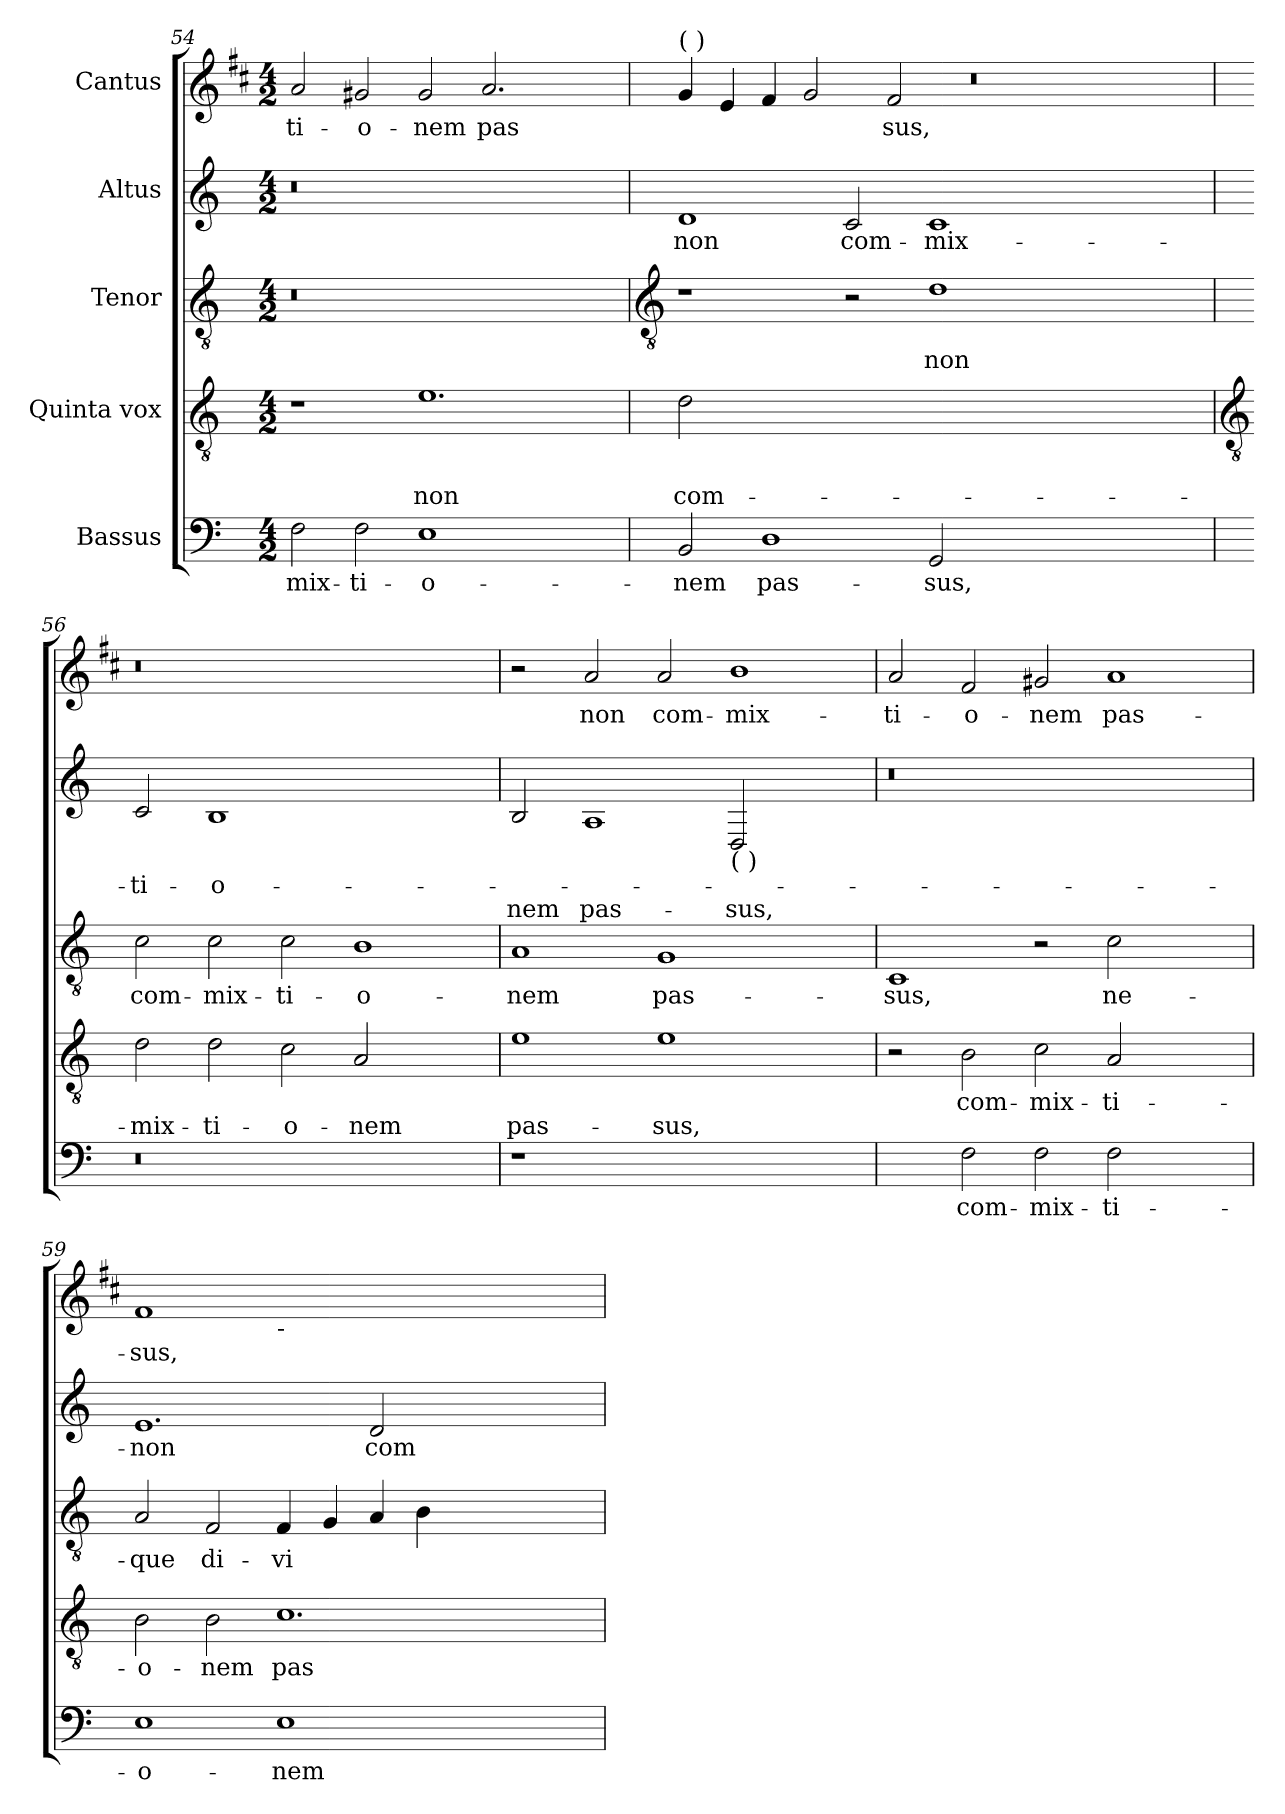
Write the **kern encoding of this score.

**kern	**text	**kern	**text	**text	**kern	**text	**kern	**text	**text	**kern	**text	**text
*part5	*part5	*part4	*part4	*part4	*part3	*part3	*part2	*part2	*part2	*part1	*part1	*part1
*staff5	*staff5	*staff4	*staff4	*staff4	*staff3	*staff3	*staff2	*staff2	*staff2	*staff1	*staff1	*staff1
*I"Bassus	*	*I"Quinta vox	*	*	*I"Tenor	*	*I"Altus	*	*	*I"Cantus	*	*
*clefF4	*	*clefGv2	*	*	*clefGv2	*	*clefG2	*	*	*clefG2	*	*
*	*	*	*	*	*	*	*	*	*	*ITrd1c2	*	*
*k[]	*	*k[]	*	*	*k[]	*	*k[]	*	*	*k[]	*	*
*C:	*	*C:	*	*	*C:	*	*C:	*	*	*C:	*	*
*M4/2	*	*M4/2	*	*	*M4/2	*	*M4/2	*	*	*M4/2	*	*
=54	=54	=54	=54	=54	=54	=54	=54	=54	=54	=54	=54	=54
!	!LO:LY:b	!	!	!	!	!	!	!	!	!	!LO:LY:b	!
2F	-mix-	1r	.	.	0r	.	0r	.	.	2g	-ti-	.
!	!LO:LY:b	!	!	!	!	!	!	!	!	!	!LO:LY:b	!
2F	-ti-	.	.	.	.	.	.	.	.	2f#X	-o-	.
!	!LO:LY:b	!	!	!LO:LY:b	!	!	!	!	!	!	!LO:LY:b	!
1E	-o-	1.e	.	non	.	.	.	.	.	2f#	-nem	.
!	!	!	!	!	!	!	!	!	!	!	!LO:LY:b	!
.	.	.	.	.	.	.	.	.	.	2.g	pas	.
2ryy	.	.	.	.	2ryy	.	2ryy	.	.	.	.	.
.	.	.	.	.	.	.	.	.	.	4ryy	.	.
!!LO:LB:g=z
=55	=55	=55	=55	=55	=55	=55	=55	=55	=55	=55	=55	=55
*	*	*	*	*	*clefGv2	*	*	*	*	*	*	*
!	!	!	!	!	!	!	!	!	!	!LO:TX:a:t=(  )	!	!
!	!LO:LY:b	!	!	!LO:LY:b	!	!	!	!LO:LY:b	!	!	!	!
2BB	-nem	2d	.	com-	1r	.	1d	non	.	4f	.	.
.	.	.	.	.	.	.	.	.	.	4d	.	.
!	!LO:LY:b	!	!	!	!	!	!	!	!	!	!	!
1D	pas-	0ryy	.	.	.	.	.	.	.	4e	.	.
.	.	.	.	.	.	.	.	.	.	2f	.	.
!	!	!	!	!	!	!	!	!LO:LY:b	!	!	!	!
.	.	.	.	.	2r	.	2c	com-	.	.	.	.
!	!	!	!	!	!	!	!	!	!	!	!LO:LY:b	!
.	.	.	.	.	.	.	.	.	.	2e	sus,	.
!	!LO:LY:b	!	!	!	!	!LO:LY:b	!	!LO:LY:b	!	!	!	!
2GG	-sus,	.	.	.	1d	non	1c	-mix-	.	.	.	.
.	.	.	.	.	.	.	.	.	.	0r	.	.
1..ryy	.	.	.	.	.	.	.	.	.	.	.	.
.	.	1ryy	.	.	1ryy	.	1ryy	.	.	.	.	.
.	.	4ryy	.	.	4ryy	.	4ryy	.	.	.	.	.
!!LO:LB:g=z
=56	=56	=56	=56	=56	=56	=56	=56	=56	=56	=56	=56	=56
*	*	*clefGv2	*	*	*	*	*	*	*	*	*	*
!	!	!	!	!LO:LY:b	!	!LO:LY:b	!	!LO:LY:b	!	!	!	!
0r	.	2d	.	-mix-	2c	com-	2c	-ti-	.	0r	.	.
!	!	!	!	!LO:LY:b	!	!LO:LY:b	!	!LO:LY:b	!	!	!	!
.	.	2d	.	-ti-	2c	-mix-	1B	-o-	.	.	.	.
!	!	!	!	!LO:LY:b	!	!LO:LY:b	!	!	!	!	!	!
.	.	2c	.	-o-	2c	-ti-	.	.	.	.	.	.
!	!	!	!	!LO:LY:b	!	!LO:LY:b	!	!	!	!	!	!
.	.	2A	.	-nem	1B	-o-	1ryy	.	.	.	.	.
2ryy	.	2ryy	.	.	.	.	.	.	.	2ryy	.	.
!!LO:LB:g=z
=57	=57	=57	=57	=57	=57	=57	=57	=57	=57	=57	=57	=57
!	!	!	!	!LO:LY:b	!	!LO:LY:b	!	!	!LO:LY:b	!	!	!
1r	.	1e	.	pas-	1A	-nem	2B	.	-nem	2r	.	.
!	!	!	!	!	!	!	!	!	!LO:LY:b	!	!LO:LY:b	!
.	.	.	.	.	.	.	1A	.	pas-	2g	non	.
!	!LO:LY:b	!	!	!LO:LY:b	!	!LO:LY:b	!	!	!	!	!LO:LY:b	!
[1Gyy	non___	1e	.	-sus,	1G	pas-	.	.	.	2g	com-	.
!	!	!	!	!	!	!	!LO:TX:b:t=(  )	!	!	!	!	!
!	!	!	!	!	!	!	!	!	!LO:LY:b	!	!LO:LY:b	!
.	.	.	.	.	.	.	2D	.	-sus,	1a	-mix-	.
2ryy	.	2ryy	.	.	2ryy	.	2ryy	.	.	.	.	.
!!LO:LB:g=z
=58	=58	=58	=58	=58	=58	=58	=58	=58	=58	=58	=58	=58
!	!LO:LY:b	!	!	!	!	!LO:LY:b	!	!	!	!	!LO:LY:b	!
2Gyy]	_	2r	.	.	1C	-sus,	0r	.	.	2g	-ti-	.
!	!LO:LY:b	!	!LO:LY:b	!	!	!	!	!	!	!	!LO:LY:b	!
2F	com-	2B	com-	.	.	.	.	.	.	2e	-o-	.
!	!LO:LY:b	!	!LO:LY:b	!	!	!	!	!	!	!	!LO:LY:b	!
2F	-mix-	2c	-mix-	.	2r	.	.	.	.	2f#X	-nem	.
!	!LO:LY:b	!	!LO:LY:b	!	!	!LO:LY:b	!	!	!	!	!LO:LY:b	!
2F	-ti-	2A	-ti-	.	2c	ne-	.	.	.	1g	pas-	.
2ryy	.	2ryy	.	.	2ryy	.	2ryy	.	.	.	.	.
=59	=59	=59	=59	=59	=59	=59	=59	=59	=59	=59	=59	=59
!	!LO:LY:b	!	!LO:LY:b	!	!	!LO:LY:b	!	!LO:LY:b	!	!	!LO:LY:b	!
1E	-o-	2B	-o-	.	2A	-que	1.e	non	.	1e	-sus,	.
!	!	!	!LO:LY:b	!	!	!LO:LY:b	!	!	!	!	!	!
.	.	2B	-nem	.	2F	di-	.	.	.	.	.	.
!	!	!	!	!	!	!	!	!	!	!LO:TX:b:t=-	!	!
!	!LO:LY:b	!	!LO:LY:b	!	!	!LO:LY:b	!	!	!	!	!	!LO:LY:b
1E	-nem	1.c	pas-	.	4F	-vi	.	.	.	[0ccyy	.	ne
.	.	.	.	.	4G	.	.	.	.	.	.	.
!	!	!	!	!	!	!	!	!LO:LY:b	!	!	!	!
.	.	.	.	.	4A	.	2d	com-	.	.	.	.
.	.	.	.	.	4B	.	.	.	.	.	.	.
1ryy	.	.	.	.	1ryy	.	1ryy	.	.	.	.	.
.	.	2ryy	.	.	.	.	.	.	.	.	.	.
=	=	=	=	=	=	=	=	=	=	=	=	=
*-	*-	*-	*-	*-	*-	*-	*-	*-	*-	*-	*-	*-
